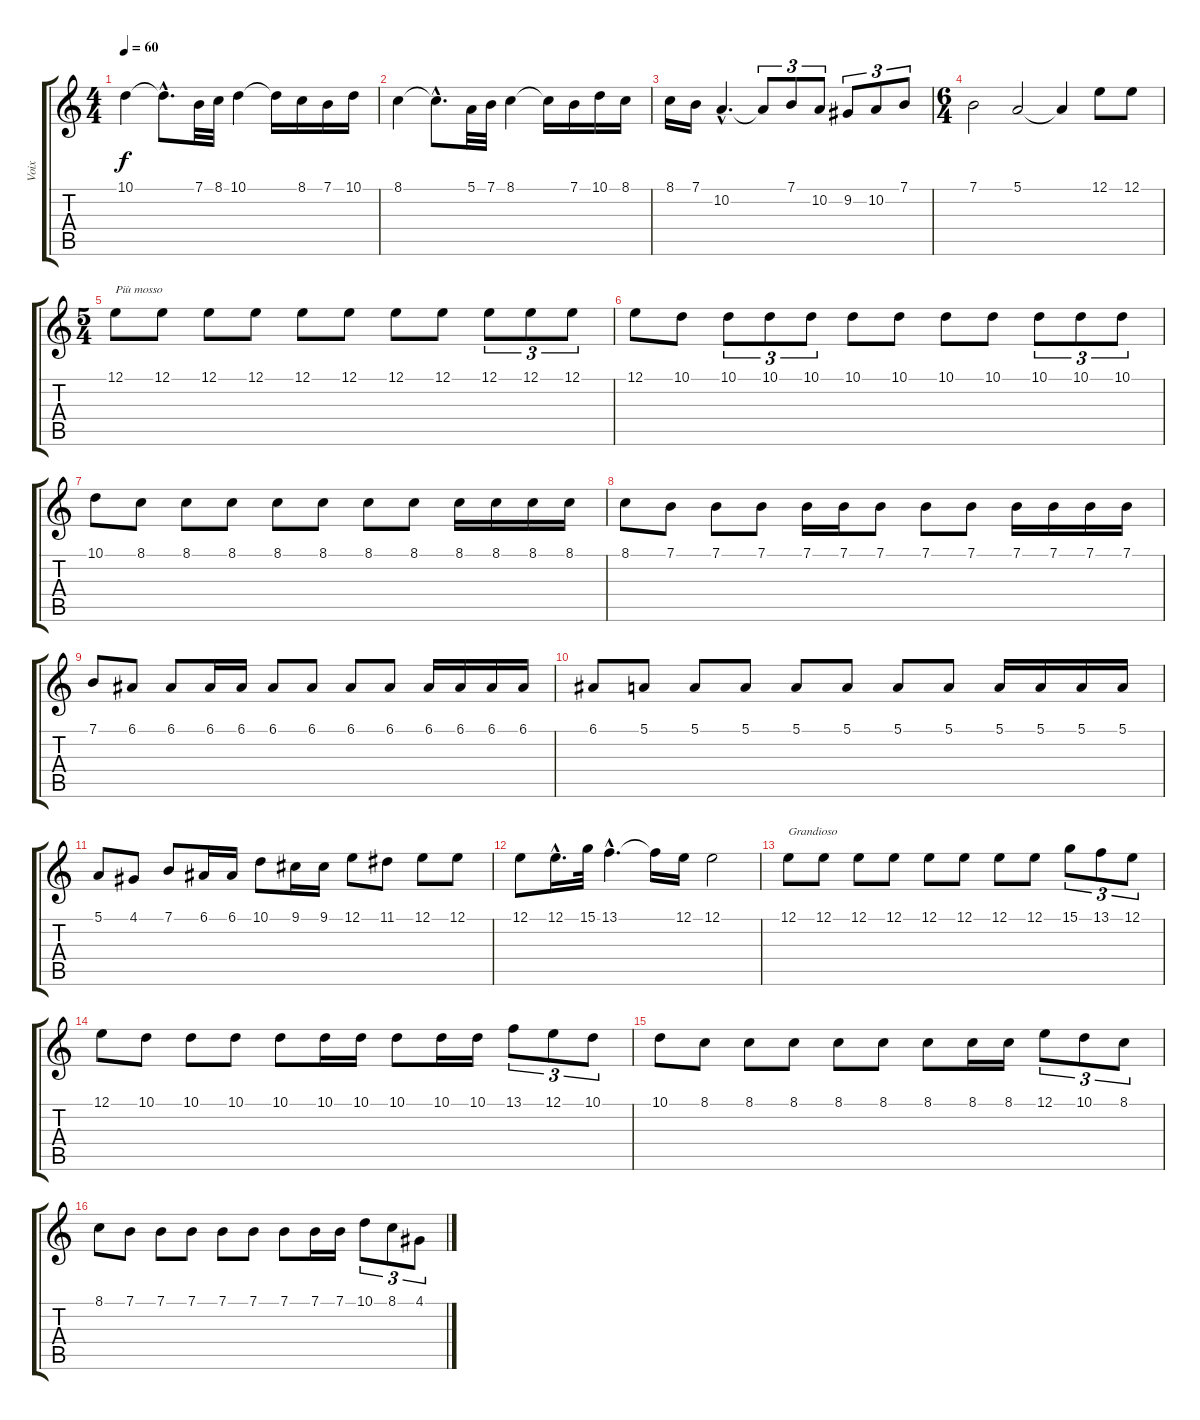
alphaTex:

\track ("Voix" "Voix") {instrument choiraahs}
\staff {score tabs}
\tuning (E4 B3 G3 D3 A2 E2) {hide}
\ts (4 4)
\tempo 60
\clef g2
\ks c
10.1.4{dy f} 10.1{hac t}.8{d} 7.1.32 8.1.32 10.1.4 10.1{t}.16 8.1.16 7.1.16 10.1.16 |
8.1.4 8.1{hac t}.8{d} 5.1.32 7.1.32 8.1.4 8.1{t}.16 7.1.16 10.1.16 8.1.16 |
8.1.16 7.1.16 10.2{hac}.4{d} 10.2{t}.8{tu (3 2)} 7.1.8{tu (3 2)} 10.2.8{tu (3 2)} 9.2.8{tu (3 2)} 10.2.8{tu (3 2)} 7.1.8{tu (3 2)} |
\ts (6 4)
7.1.2 5.1.2 5.1{t}.4 12.1.8 12.1.8 |
\ts (5 4)
12.1.8{txt "Più mosso"} 12.1.8 12.1.8 12.1.8 12.1.8 12.1.8 12.1.8 12.1.8 12.1.8{tu (3 2)} 12.1.8{tu (3 2)} 12.1.8{tu (3 2)} |
12.1.8 10.1.8 10.1.8{tu (3 2)} 10.1.8{tu (3 2)} 10.1.8{tu (3 2)} 10.1.8 10.1.8 10.1.8 10.1.8 10.1.8{tu (3 2)} 10.1.8{tu (3 2)} 10.1.8{tu (3 2)} |
10.1.8 8.1.8 8.1.8 8.1.8 8.1.8 8.1.8 8.1.8 8.1.8 8.1.16 8.1.16 8.1.16 8.1.16 |
8.1.8 7.1.8 7.1.8 7.1.8 7.1.16 7.1.16 7.1.8 7.1.8 7.1.8 7.1.16 7.1.16 7.1.16 7.1.16 |
7.1.8 6.1.8 6.1.8 6.1.16 6.1.16 6.1.8 6.1.8 6.1.8 6.1.8 6.1.16 6.1.16 6.1.16 6.1.16 |
6.1.8 5.1.8 5.1.8 5.1.8 5.1.8 5.1.8 5.1.8 5.1.8 5.1.16 5.1.16 5.1.16 5.1.16 |
5.1.8 4.1.8 7.1.8 6.1.16 6.1.16 10.1.8 9.1.16 9.1.16 12.1.8 11.1.8 12.1.8 12.1.8 |
12.1.8 12.1{hac}.16{d} 15.1.32 13.1{hac}.4{d} 13.1{t}.16 12.1.16 12.1.2 |
12.1.8{txt "Grandioso"} 12.1.8 12.1.8 12.1.8 12.1.8 12.1.8 12.1.8 12.1.8 15.1.8{tu (3 2)} 13.1.8{tu (3 2)} 12.1.8{tu (3 2)} |
12.1.8 10.1.8 10.1.8 10.1.8 10.1.8 10.1.16 10.1.16 10.1.8 10.1.16 10.1.16 13.1.8{tu (3 2)} 12.1.8{tu (3 2)} 10.1.8{tu (3 2)} |
10.1.8 8.1.8 8.1.8 8.1.8 8.1.8 8.1.8 8.1.8 8.1.16 8.1.16 12.1.8{tu (3 2)} 10.1.8{tu (3 2)} 8.1.8{tu (3 2)} |
8.1.8 7.1.8 7.1.8 7.1.8 7.1.8 7.1.8 7.1.8 7.1.16 7.1.16 10.1.8{tu (3 2)} 8.1.8{tu (3 2)} 4.1.8{tu (3 2)}
